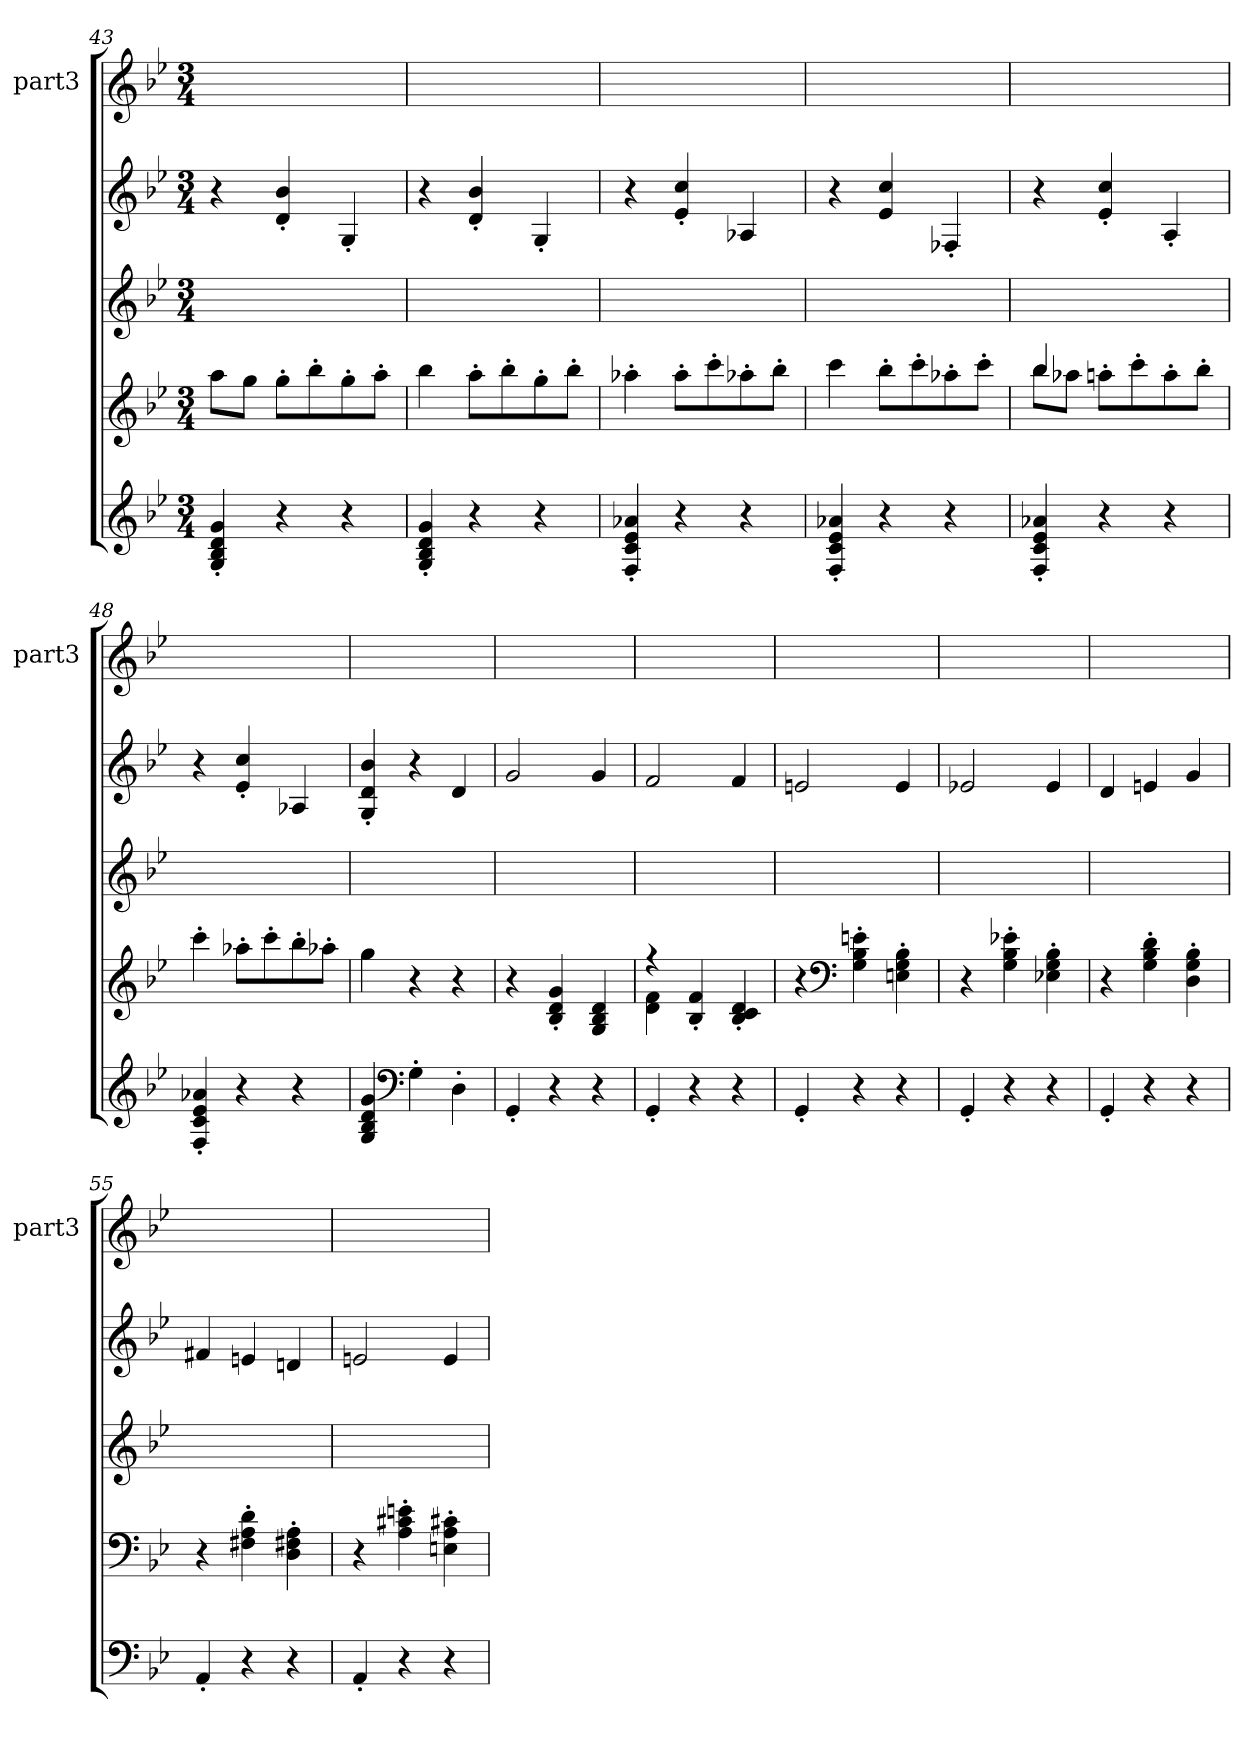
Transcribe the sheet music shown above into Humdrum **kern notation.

**kern	**kern	**kern	**kern	**kern
*part3	*part3	*part2	*part2	*part1
*staff5	*staff4	*staff3	*staff2	*staff1
*	*	*	*	*I"part3
*	*	*	*	*I'part3
*clefG2	*clefG2	*clefG2	*clefG2	*clefG2
*k[b-e-]	*k[b-e-]	*k[b-e-]	*k[b-e-]	*k[b-e-]
*M3/4	*M3/4	*M3/4	*M3/4	*M3/4
=43	=43	=43	=43	=43
4gi'</ 4di'</ 4B-i'</ 4Gi'</	8aaj\L	2.ryy	4r	2.ryy
.	8ggj\J	.	.	.
4r	8gg'>j\L	.	4b-j'</ 4dj'</	.
.	8bb-'>j\	.	.	.
4r	8gg'>j\	.	4G'<j/	.
.	8aa'>j\J	.	.	.
=44	=44	=44	=44	=44
4gi'</ 4di'</ 4B-i'</ 4Gi'</	4bb-j\	2.ryy	4r	2.ryy
4r	8aa'>j\L	.	4b-j'</ 4dj'</	.
.	8bb-'>j\	.	.	.
4r	8gg'>j\	.	4G'<j/	.
.	8bb-'>j\J	.	.	.
=45	=45	=45	=45	=45
4a-Xi'</ 4e-i'</ 4ci'</ 4Fi'</	4aa-X'>j\	2.ryy	4r	2.ryy
4r	8aa-'>j\L	.	4ccj'</ 4e-j'</	.
.	8ccc'>j\	.	.	.
4r	8aa-X'>j\	.	4A-Xj/	.
.	8bb-'>j\J	.	.	.
=46	=46	=46	=46	=46
4a-Xi'</ 4e-i'</ 4ci'</ 4Fi'</	4cccj\	2.ryy	4r	2.ryy
4r	8bb-'>j\L	.	4ccj/ 4e-j/	.
.	8ccc'>j\	.	.	.
4r	8aa-X'>'>j\	.	4F-X'<j/	.
.	8ccc'>j\J	.	.	.
=47	=47	=47	=47	=47
*	*^	*	*	*
4a-Xi'</ 4e-i'</ 4ci'</ 4Fi'</	4bb-j/	8bb-Z\L	2.ryy	4r	2.ryy
.	.	8aa-XZ\J	.	.	.
4r	8aan'>j\L	2ryy	.	4ccj'</ 4e-j'</	.
.	8ccc'>j\	.	.	.	.
4r	8aa'>j\	.	.	4A'<j/	.
.	8bb-'>j\J	.	.	.	.
*	*v	*v	*	*	*
!!LO:LB:g=z
=48	=48	=48	=48	=48
4a-Xi'</ 4e-i'</ 4ci'</ 4Fi'</	4ccc'>j\	2.ryy	4r	2.ryy
4r	8aa-X'>'>j\L	.	4ccj'</ 4e-j'</	.
.	8ccc'>j\	.	.	.
4r	8bb-'>j\	.	4A-Xj/	.
.	8aa-X'>j\J	.	.	.
=49	=49	=49	=49	=49
4gi/ 4di/ 4B-i/ 4Gi/	4ggj\	2.ryy	4b-j'</ 4dj'</ 4Gj'</	2.ryy
*clefF4	*	*	*	*
4G'>i\	4r	.	4r	.
4D'>i\	4r	.	4dj/	.
=50	=50	=50	=50	=50
4GG'<i/	4r	2.ryy	2gj/	2.ryy
4r	4gj'</ 4dj'</ 4B-j'</	.	.	.
4r	4dj/ 4B-j/ 4Gj/	.	4gj/	.
=51	=51	=51	=51	=51
*	*^	*	*	*
4GG'<i/	4r	4dZ\ 4fZ\	2.ryy	2fj/	2.ryy
4r	4fj'</ 4B-j'</	2ryy	.	.	.
4r	4dj'</ 4B-j'</ 4cj'</	.	.	4fj/	.
*	*v	*v	*	*	*
=52	=52	=52	=52	=52
4GG'<i/	4r	2.ryy	2enj/	2.ryy
*	*clefF4	*	*	*
4r	4Gj'>\ 4B-j'>\ 4enj'>\	.	.	.
4r	4Enj'>\ 4B-j'>\ 4Gj'>\	.	4ej/	.
=53	=53	=53	=53	=53
4GG'<i/	4r	2.ryy	2e-Xj/	2.ryy
4r	4Gj'>\ 4B-j'>\ 4e-Xj'>\	.	.	.
4r	4B-j'>\ 4Gj'>\ 4E-Xj'>\	.	4e-j/	.
=54	=54	=54	=54	=54
4GG'<i/	4r	2.ryy	4dj/	2.ryy
4r	4Gj'>\ 4dj'>\ 4B-j'>\	.	4enj/	.
4r	4Dj'>\ 4Gj'>\ 4B-j'>\	.	4gj/	.
=55	=55	=55	=55	=55
4AA'<i/	4r	2.ryy	4f#Xj/	2.ryy
4r	4F#Xj'>\ 4Aj'>\ 4dj'>\	.	4enj/	.
4r	4Dj'>\ 4F#Xj'>\ 4Aj'>\	.	4dnj/	.
=56	=56	=56	=56	=56
4AA'<i/	4r	2.ryy	2enj/	2.ryy
4r	4Aj'>\ 4c#Xj'>\ 4enj'>\	.	.	.
4r	4Enj'>\ 4Aj'>\ 4c#Xj'>\	.	4ej/	.
=	=	=	=	=
*-	*-	*-	*-	*-
